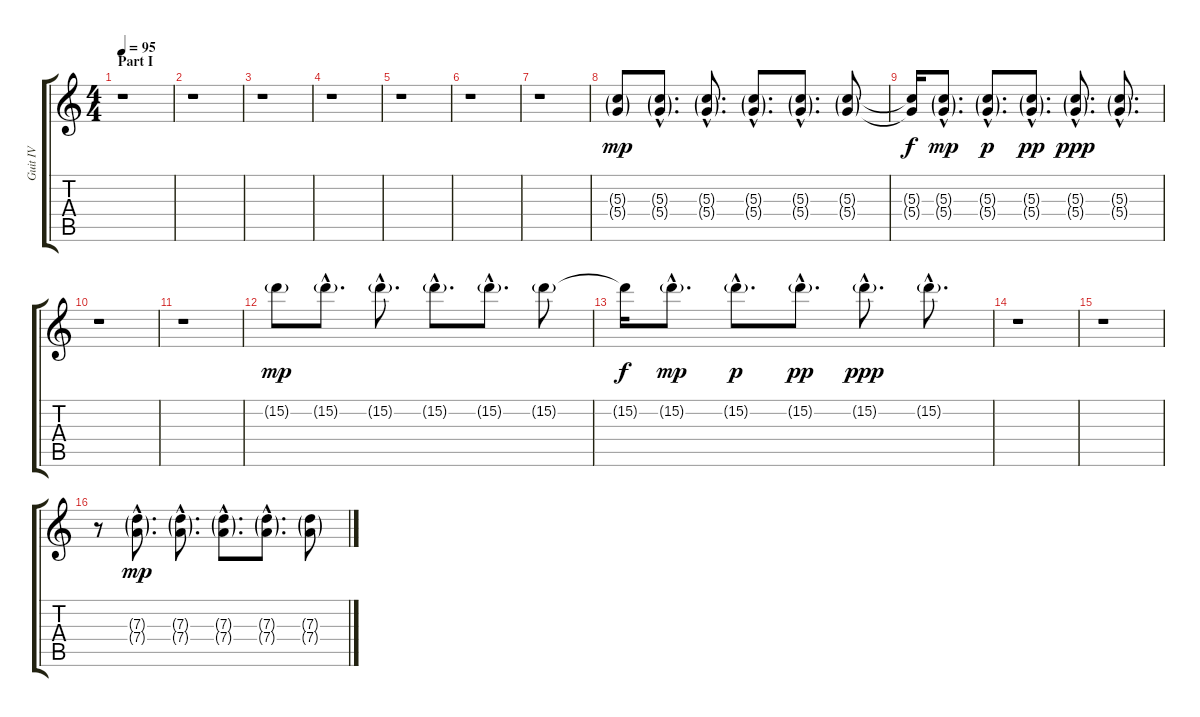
\track ("Guit IV" "Guit IV") {instrument overdrivenguitar}
\staff {score tabs}
\tuning (E4 B3 G3 D3 A2 E2) {hide}
\ts (4 4)
\section ("" "Part I")
\tempo 95
\clef g2
\ks c
r.1{dy mp instrument overdrivenguitar} |
r.1 |
r.1 |
r.1 |
r.1 |
r.1 |
r.1 |
(5.3{g} 5.4{g}).8 (5.3{g hac} 5.4{g hac}).8{d} (5.3{g hac} 5.4{g hac}).8{d} (5.3{g hac} 5.4{g hac}).8{d} (5.3{g hac} 5.4{g hac}).8{d} (5.3{g} 5.4{g}).8 |
(5.3{t} 5.4{t}).16{dy f} (5.3{g hac} 5.4{g hac}).8{d dy mp} (5.3{g hac} 5.4{g hac}).8{d dy p} (5.3{g hac} 5.4{g hac}).8{d dy pp} (5.3{g hac} 5.4{g hac}).8{d dy ppp} (5.3{g hac} 5.4{g hac}).8{d} |
r.1 |
r.1 |
15.2{g}.8{dy mp} 15.2{g hac}.8{d} 15.2{g hac}.8{d} 15.2{g hac}.8{d} 15.2{g hac}.8{d} 15.2{g}.8 |
15.2{t}.16{dy f} 15.2{g hac}.8{d dy mp} 15.2{g hac}.8{d dy p} 15.2{g hac}.8{d dy pp} 15.2{g hac}.8{d dy ppp} 15.2{g hac}.8{d} |
r.1 |
r.1 |
r.8 (7.3{g hac} 7.4{g hac}).8{d dy mp} (7.3{g hac} 7.4{g hac}).8{d} (7.3{g hac} 7.4{g hac}).8{d} (7.3{g hac} 7.4{g hac}).8{d} (7.3{g} 7.4{g}).8
